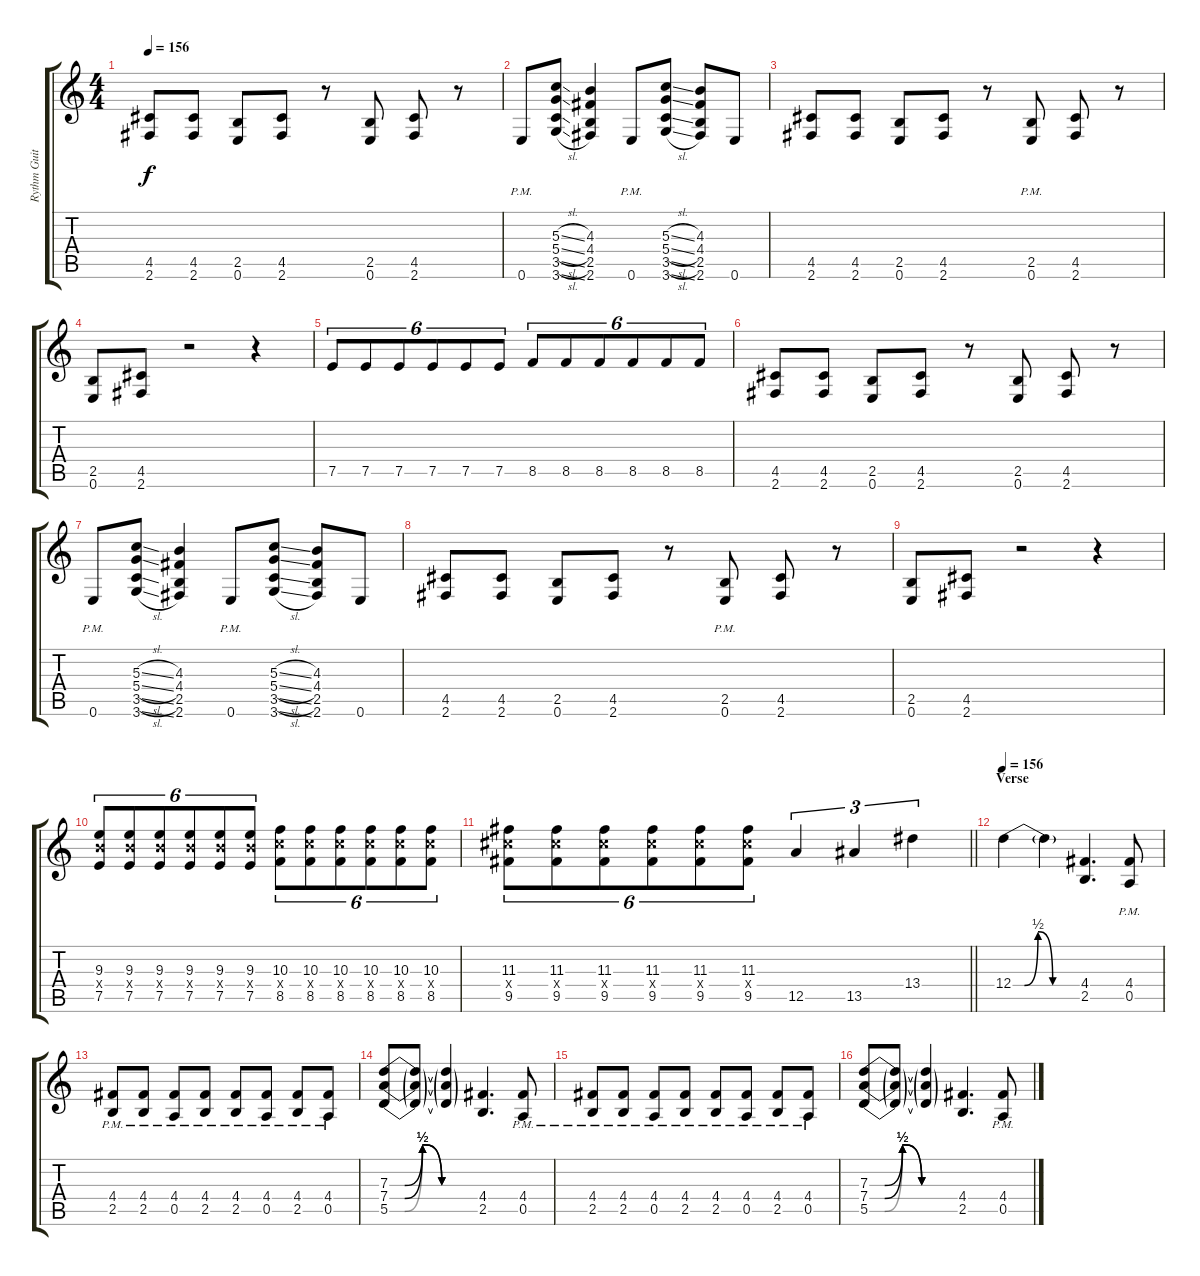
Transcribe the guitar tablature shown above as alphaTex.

\track ("Rythm Guitar 2" "Rythm Guit") {instrument distortionguitar}
\staff {score tabs}
\tuning (E4 B3 G3 D3 A2 E2) {hide}
\ts (4 4)
\tempo 156
\clef g2
\ks c
(4.5 2.6).8{dy f} (4.5 2.6).8 (2.5 0.6).8 (4.5 2.6).8 r.8 (2.5 0.6).8 (4.5 2.6).8 r.8 |
0.6{pm}.8 (5.3{sl} 5.4{sl} 3.5{sl} 3.6{sl}).8 (4.3 4.4 2.5 2.6).4 0.6{pm}.8 (5.3{sl} 5.4{sl} 3.5{sl} 3.6{sl}).8 (4.3 4.4 2.5 2.6).8 0.6.8 |
(4.5 2.6).8 (4.5 2.6).8 (2.5 0.6).8 (4.5 2.6).8 r.8 (2.5{pm} 0.6{pm}).8 (4.5 2.6).8 r.8 |
(2.5 0.6).8 (4.5 2.6).8 r.2 r.4 |
7.5.8{tu (6 4)} 7.5.8{tu (6 4)} 7.5.8{tu (6 4)} 7.5.8{tu (6 4)} 7.5.8{tu (6 4)} 7.5.8{tu (6 4)} 8.5.8{tu (6 4)} 8.5.8{tu (6 4)} 8.5.8{tu (6 4)} 8.5.8{tu (6 4)} 8.5.8{tu (6 4)} 8.5.8{tu (6 4)} |
(4.5 2.6).8 (4.5 2.6).8 (2.5 0.6).8 (4.5 2.6).8 r.8 (2.5 0.6).8 (4.5 2.6).8 r.8 |
0.6{pm}.8 (5.3{sl} 5.4{sl} 3.5{sl} 3.6{sl}).8 (4.3 4.4 2.5 2.6).4 0.6{pm}.8 (5.3{sl} 5.4{sl} 3.5{sl} 3.6{sl}).8 (4.3 4.4 2.5 2.6).8 0.6.8 |
(4.5 2.6).8 (4.5 2.6).8 (2.5 0.6).8 (4.5 2.6).8 r.8 (2.5{pm} 0.6{pm}).8 (4.5 2.6).8 r.8 |
(2.5 0.6).8 (4.5 2.6).8 r.2 r.4 |
(9.3 9.4{x} 7.5).8{tu (6 4)} (9.3 9.4{x} 7.5).8{tu (6 4)} (9.3 9.4{x} 7.5).8{tu (6 4)} (9.3 9.4{x} 7.5).8{tu (6 4)} (9.3 9.4{x} 7.5).8{tu (6 4)} (9.3 9.4{x} 7.5).8{tu (6 4)} (10.3 10.4{x} 8.5).8{tu (6 4)} (10.3 10.4{x} 8.5).8{tu (6 4)} (10.3 10.4{x} 8.5).8{tu (6 4)} (10.3 10.4{x} 8.5).8{tu (6 4)} (10.3 10.4{x} 8.5).8{tu (6 4)} (10.3 10.4{x} 8.5).8{tu (6 4)} |
\barLineRight lightlight
(11.3 11.4{x} 9.5).8{tu (6 4)} (11.3 11.4{x} 9.5).8{tu (6 4)} (11.3 11.4{x} 9.5).8{tu (6 4)} (11.3 11.4{x} 9.5).8{tu (6 4)} (11.3 11.4{x} 9.5).8{tu (6 4)} (11.3 11.4{x} 9.5).8{tu (6 4)} 12.5.4{tu (3 2)} 13.5.4{tu (3 2)} 13.4.4{tu (3 2)} |
\section ("" "Verse")
\tempo 156
12.4{be (custom 0 0 10 0 22 2 35 0 60 0)}.4 12.4{t}.4 (4.4 2.5).4{d} (4.4{pm} 0.5{pm}).8 |
(4.4{pm} 2.5{pm}).8 (4.4{pm} 2.5{pm}).8 (4.4{pm} 0.5{pm}).8 (4.4{pm} 2.5{pm}).8 (4.4{pm} 2.5{pm}).8 (4.4{pm} 0.5{pm}).8 (4.4{pm} 2.5{pm}).8 (4.4{pm} 0.5{pm}).8 |
(7.3{be (custom 0 0 10 0 22 2 35 0 60 0)} 7.4{be (custom 0 0 10 0 22 2 35 0 45 0 60 0)} 5.5{be (custom 0 0 10 0 22 2 35 0 60 0)}).8 (7.3{t} 7.4{t} 5.5{t}).8 (7.3{t} 7.4{t} 5.5{t}).4 (4.4 2.5).4{d} (4.4{pm} 0.5{pm}).8 |
(4.4{pm} 2.5{pm}).8 (4.4{pm} 2.5{pm}).8 (4.4{pm} 0.5{pm}).8 (4.4{pm} 2.5{pm}).8 (4.4{pm} 2.5{pm}).8 (4.4{pm} 0.5{pm}).8 (4.4{pm} 2.5{pm}).8 (4.4{pm} 0.5{pm}).8 |
(7.3{be (custom 0 0 10 0 22 2 35 0 60 0)} 7.4{be (custom 0 0 10 0 22 2 35 0 45 0 60 0)} 5.5{be (custom 0 0 10 0 22 2 35 0 60 0)}).8 (7.3{t} 7.4{t} 5.5{t}).8 (7.3{t} 7.4{t} 5.5{t}).4 (4.4 2.5).4{d} (4.4{pm} 0.5{pm}).8
